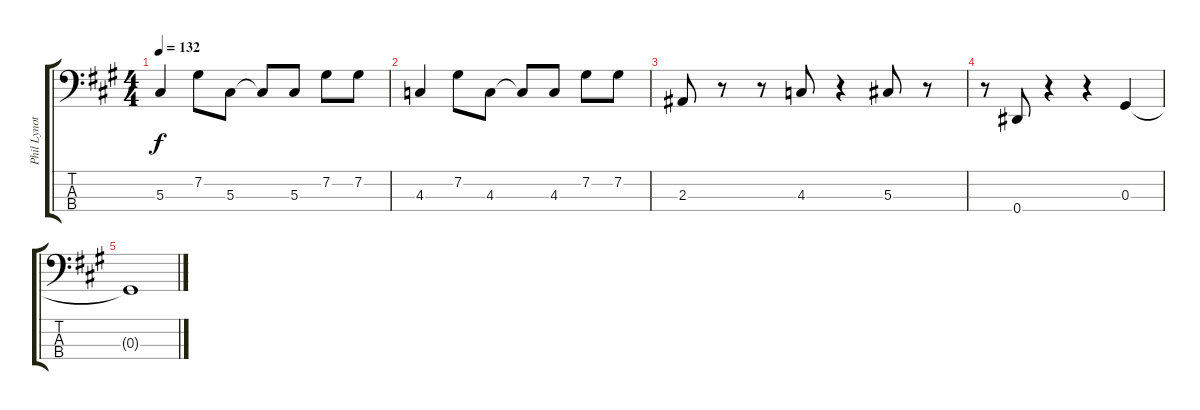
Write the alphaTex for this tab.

\track ("Phil Lynott" "Phil Lynot") {instrument electricbasspick}
\staff {score tabs}
\tuning (Gb2 Db2 Ab1 Eb1) {hide}
\ts (4 4)
\tempo 132
\clef f4
\ks a
5.3.4{dy f} 7.2.8 5.3.8 5.3{t}.8 5.3.8 7.2.8 7.2.8 |
4.3.4 7.2.8 4.3.8 4.3{t}.8 4.3.8 7.2.8 7.2.8 |
2.3.8 r.8 r.8 4.3.8 r.4 5.3.8 r.8 |
r.8 0.4.8 r.4 r.4 0.3.4 |
0.3{t}.1
